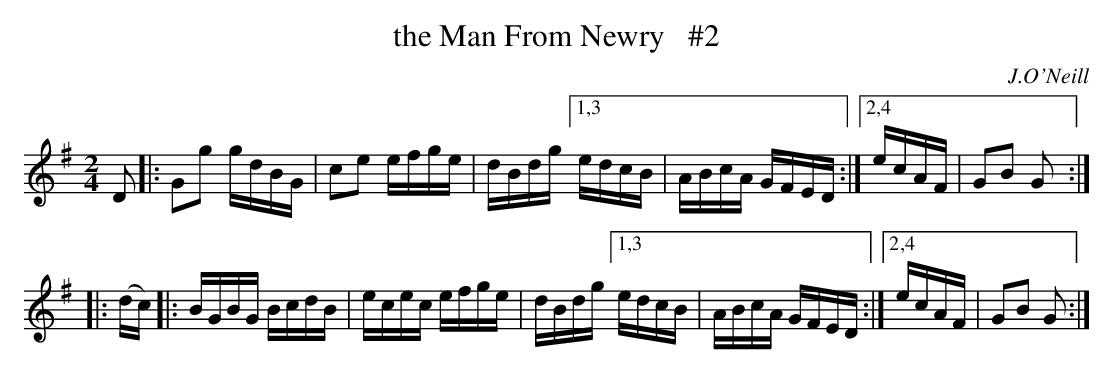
X:1
T: the Man From Newry   #2
O: J.O'Neill
M: 2/4
L: 1/16
K: G
    D2  |: G2g2 gdBG | c2e2 efge | dBdg [1,3 edcB | ABcA GFED :|[2,4 ecAF | G2B2 G2 :|
|: (dc) |: BGBG BcdB | ecec efge | dBdg [1,3 edcB | ABcA GFED :|[2,4 ecAF | G2B2 G2 :|
